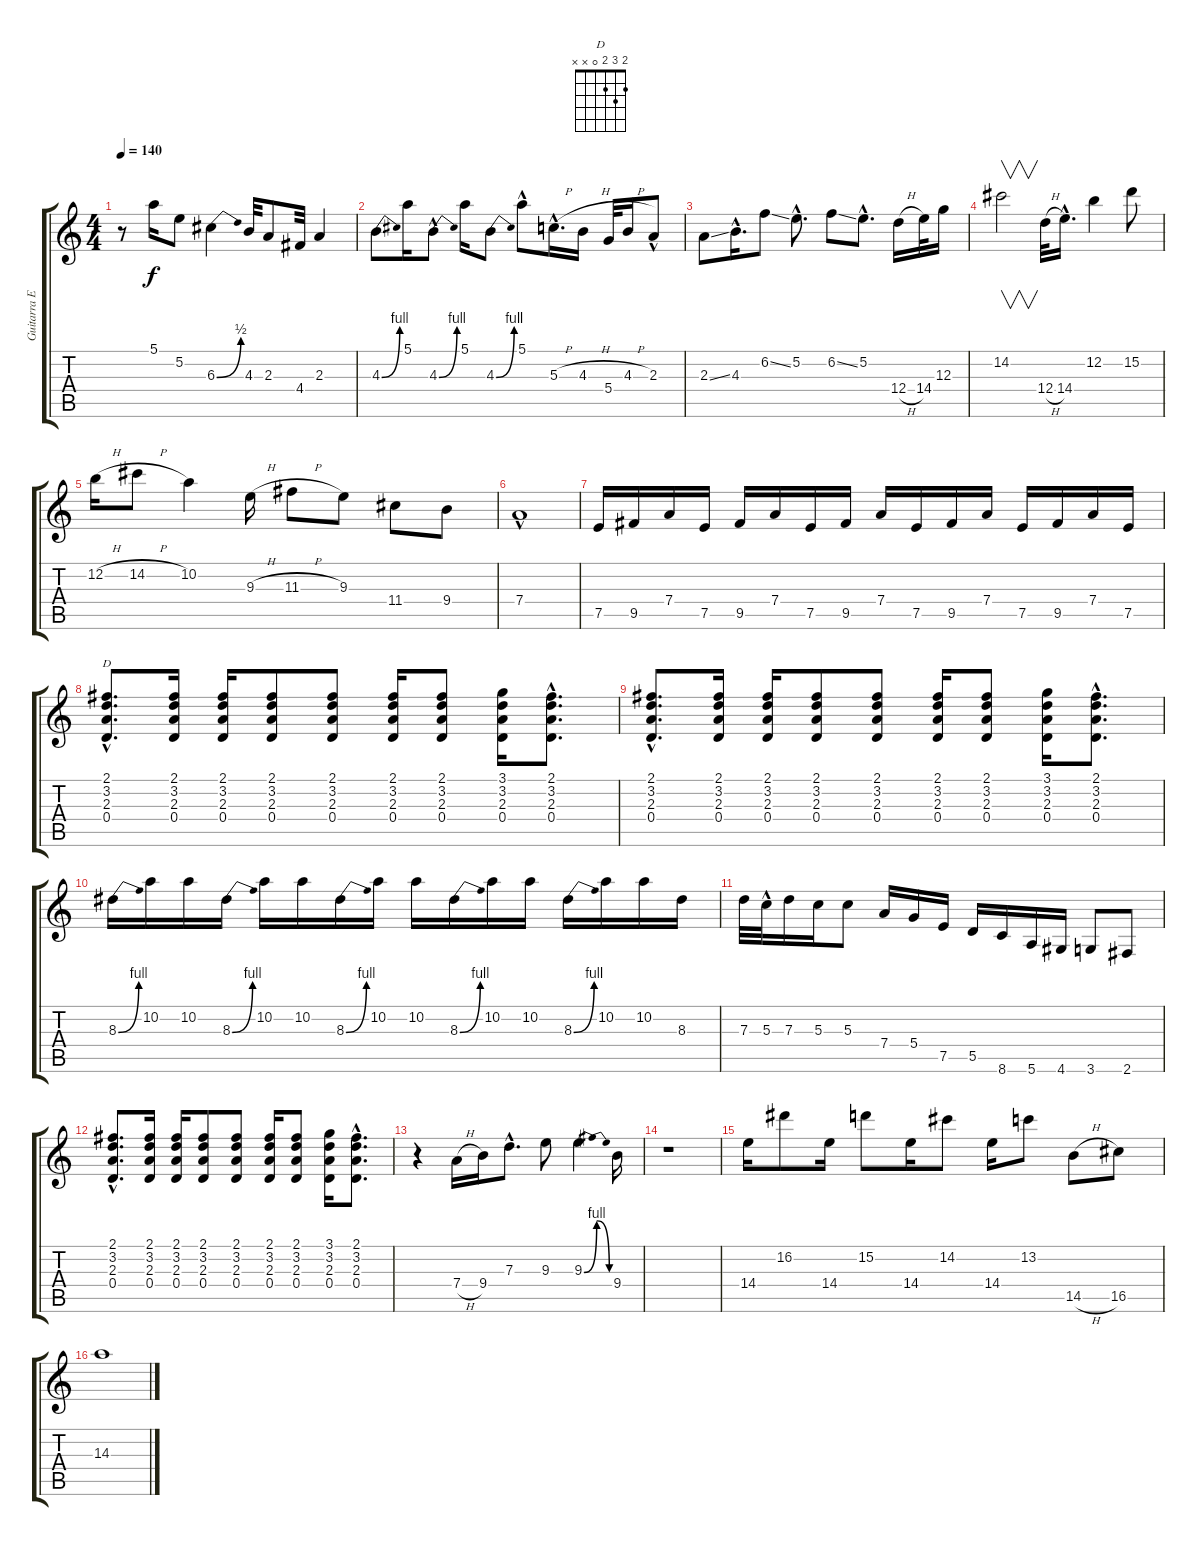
\track ("Guitarra Electrica" "Guitarra E") {instrument distortionguitar}
\staff {score tabs}
\tuning (E4 B3 G3 D3 A2 E2) {hide}
\chord ("D" 2 3 2 0 x x)
\ts (4 4)
\tempo 140
\clef g2
\ks c
r.8{dy f} 5.1.16 5.2.8 6.3{be (bend 0 0 60 2)}.4 4.3.32 2.3.8 4.4.32 2.3.4 |
4.3{be (bend 0 0 60 4)}.8 5.1.16 4.3{be (bend 0 0 60 4) hac}.8 5.1.16 4.3{be (bend 0 0 60 4)}.8 5.1{hac}.8 5.3{h hac}.16{d} 4.3{h}.16 5.4.32 4.3{h}.16 2.3{hac}.8 |
2.3{ss}.8 4.3{hac}.16{d} 6.2{ss}.8 5.2{hac}.8{d} 6.2{ss}.8 5.2{hac}.8{d} 12.4{h}.16 14.4.32 12.3.16 |
14.2.2{v} 12.4{h}.32 14.4{hac}.16{d} 12.2.4 15.2.8 |
12.2{h}.16 14.2{h}.8 10.2.4 9.3{h}.16 11.3{h}.8 9.3.8 11.4.8 9.4.8 |
7.4{hac}.1 |
7.5.16 9.5.16 7.4.16 7.5.16 9.5.16 7.4.16 7.5.16 9.5.16 7.4.16 7.5.16 9.5.16 7.4.16 7.5.16 9.5.16 7.4.16 7.5.16 |
(2.1{hac} 3.2{hac} 2.3{hac} 0.4{hac}).8{d ch "D"} (2.1 3.2 2.3 0.4).16 (2.1 3.2 2.3 0.4).16 (2.1 3.2 2.3 0.4).8 (2.1 3.2 2.3 0.4).8 (2.1 3.2 2.3 0.4).16 (2.1 3.2 2.3 0.4).8 (3.1 3.2 2.3 0.4).16 (2.1{hac} 3.2{hac} 2.3{hac} 0.4{hac}).8{d} |
(2.1{hac} 3.2{hac} 2.3{hac} 0.4{hac}).8{d} (2.1 3.2 2.3 0.4).16 (2.1 3.2 2.3 0.4).16 (2.1 3.2 2.3 0.4).8 (2.1 3.2 2.3 0.4).8 (2.1 3.2 2.3 0.4).16 (2.1 3.2 2.3 0.4).8 (3.1 3.2 2.3 0.4).16 (2.1{hac} 3.2{hac} 2.3{hac} 0.4{hac}).8{d} |
8.3{be (bend 0 0 60 4)}.16 10.2.16 10.2.16 8.3{be (bend 0 0 60 4)}.16 10.2.16 10.2.16 8.3{be (bend 0 0 60 4)}.16 10.2.16 10.2.16 8.3{be (bend 0 0 60 4)}.16 10.2.16 10.2.16 8.3{be (bend 0 0 60 4)}.16 10.2.16 10.2.16 8.3.16 |
7.3.32 5.3{hac}.32 7.3.16 5.3.16 5.3.8 7.4.16 5.4.16 7.5.16 5.5.16 8.6.16 5.6.16 4.6.16 3.6.8 2.6.8 |
(2.1{hac} 3.2{hac} 2.3{hac} 0.4{hac}).8{d} (2.1 3.2 2.3 0.4).16 (2.1 3.2 2.3 0.4).16 (2.1 3.2 2.3 0.4).8 (2.1 3.2 2.3 0.4).8 (2.1 3.2 2.3 0.4).16 (2.1 3.2 2.3 0.4).8 (3.1 3.2 2.3 0.4).16 (2.1{hac} 3.2{hac} 2.3{hac} 0.4{hac}).8{d} |
r.4 7.4{h}.16 9.4.16 7.3{hac}.8{d} 9.3.8 9.3{be (bendrelease 0 0 30 4 30 4 60 0)}.4 9.4.16 |
r.1 |
14.4.16 16.2.8 14.4.16 15.2.8 14.4.16 14.2.8 14.4.16 13.2.8 14.5{h}.8 16.5.8 |
14.3.1
